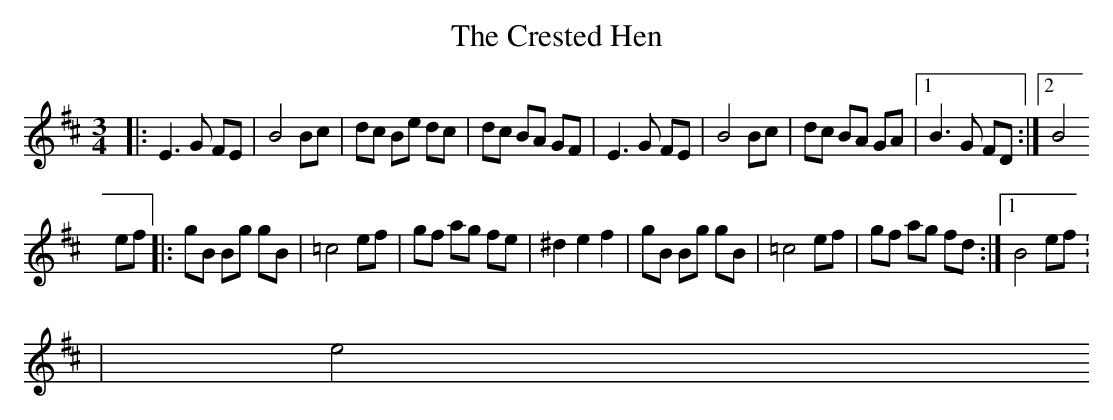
X:1
T:Crested Hen, The
M:3/4
L:1/8
K:D
|:E3 G FE|B4 Bc|dc Be dc|dc BA GF|E3 G FE|B4  Bc|dc BA GA|1B3 G FD:|2B4
ef|:gB Bg gB|=c4 ef|gf ag fe|^d2 e2 f2|gB Bg gB|=c4 ef|gf ag fd:|1B4 ef:
|e4
||
